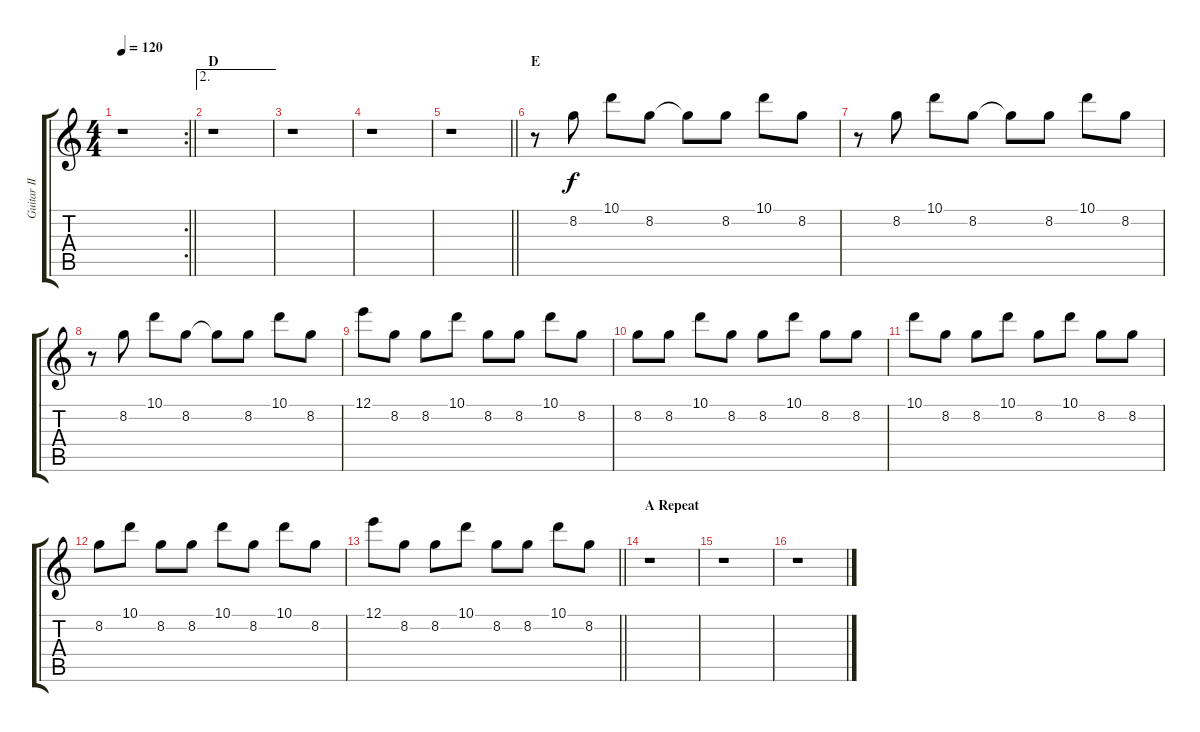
\track ("Guitar II" "Guitar II") {instrument distortionguitar}
\staff {score tabs}
\tuning (E4 B3 G3 D3 A2 E2) {hide}
\rc 2
\ts (4 4)
\tempo 120
\clef g2
\barLineRight lightlight
\ks c
r.1{dy f} |
\ae 2
\section ("" "D")
r.1 |
r.1 |
r.1 |
\barLineRight lightlight
r.1 |
\section ("" "E")
r.8 8.2.8 10.1.8 8.2.8 8.2{t}.8 8.2.8 10.1.8 8.2.8 |
r.8 8.2.8 10.1.8 8.2.8 8.2{t}.8 8.2.8 10.1.8 8.2.8 |
r.8 8.2.8 10.1.8 8.2.8 8.2{t}.8 8.2.8 10.1.8 8.2.8 |
12.1.8 8.2.8 8.2.8 10.1.8 8.2.8 8.2.8 10.1.8 8.2.8 |
8.2.8 8.2.8 10.1.8 8.2.8 8.2.8 10.1.8 8.2.8 8.2.8 |
10.1.8 8.2.8 8.2.8 10.1.8 8.2.8 10.1.8 8.2.8 8.2.8 |
8.2.8 10.1.8 8.2.8 8.2.8 10.1.8 8.2.8 10.1.8 8.2.8 |
\barLineRight lightlight
12.1.8 8.2.8 8.2.8 10.1.8 8.2.8 8.2.8 10.1.8 8.2.8 |
\section ("" "A Repeat")
r.1 |
r.1 |
r.1
